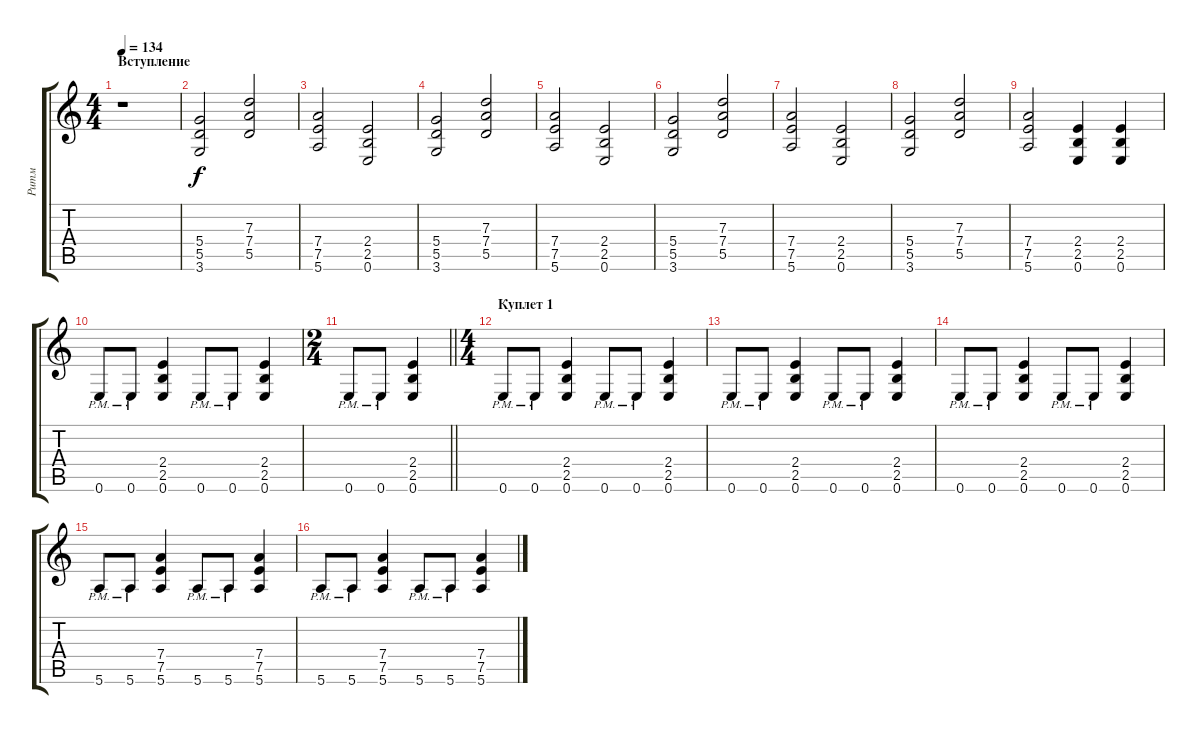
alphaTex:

\track ("Ритм" "Ритм") {instrument distortionguitar}
\staff {score tabs}
\tuning (E4 B3 G3 D3 A2 E2) {hide}
\ts (4 4)
\section ("" "Вступление")
\tempo 134
\clef g2
\ks c
r.1{dy f instrument distortionguitar} |
(5.4 5.5 3.6).2 (7.3 7.4 5.5).2 |
(7.4 7.5 5.6).2 (2.4 2.5 0.6).2 |
(5.4 5.5 3.6).2 (7.3 7.4 5.5).2 |
(7.4 7.5 5.6).2 (2.4 2.5 0.6).2 |
(5.4 5.5 3.6).2 (7.3 7.4 5.5).2 |
(7.4 7.5 5.6).2 (2.4 2.5 0.6).2 |
(5.4 5.5 3.6).2 (7.3 7.4 5.5).2 |
(7.4 7.5 5.6).2 (2.4 2.5 0.6).4 (2.4 2.5 0.6).4 |
0.6{pm}.8 0.6{pm}.8 (2.4 2.5 0.6).4 0.6{pm}.8 0.6{pm}.8 (2.4 2.5 0.6).4 |
\ts (2 4)
\barLineRight lightlight
0.6{pm}.8 0.6{pm}.8 (2.4 2.5 0.6).4 |
\ts (4 4)
\section ("" "Куплет 1")
0.6{pm}.8 0.6{pm}.8 (2.4 2.5 0.6).4 0.6{pm}.8 0.6{pm}.8 (2.4 2.5 0.6).4 |
0.6{pm}.8 0.6{pm}.8 (2.4 2.5 0.6).4 0.6{pm}.8 0.6{pm}.8 (2.4 2.5 0.6).4 |
0.6{pm}.8 0.6{pm}.8 (2.4 2.5 0.6).4 0.6{pm}.8 0.6{pm}.8 (2.4 2.5 0.6).4 |
5.6{pm}.8 5.6{pm}.8 (7.4 7.5 5.6).4 5.6{pm}.8 5.6{pm}.8 (7.4 7.5 5.6).4 |
5.6{pm}.8 5.6{pm}.8 (7.4 7.5 5.6).4 5.6{pm}.8 5.6{pm}.8 (7.4 7.5 5.6).4
